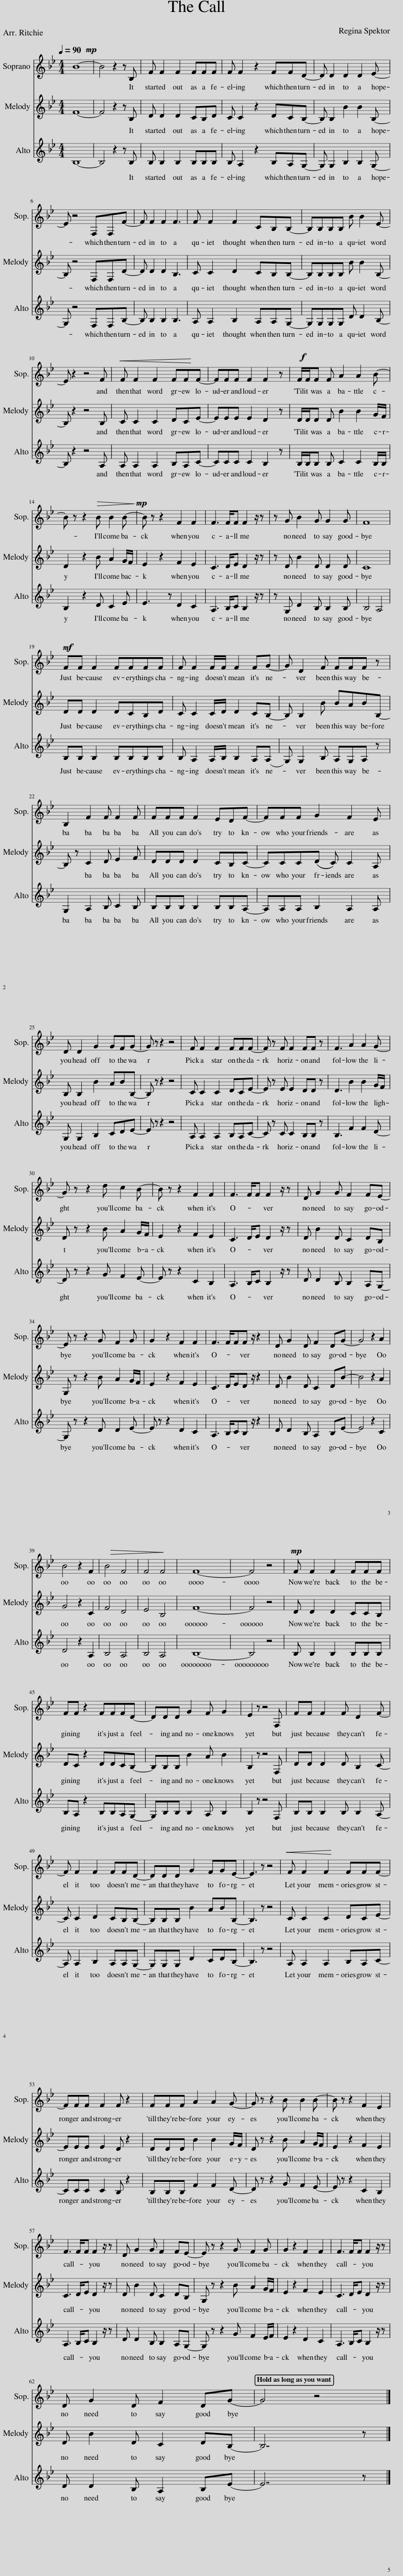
X:1
%%score 1 2 3
L:1/8
Q:1/4=90
M:4/4
I:linebreak $
K:Bb
V:1 treble
V:2 treble
V:3 treble
V:1
!mp! B8- | B4 z2 z B, | F F2 F2 FFF | F F2 z2 FFD- | D D2 D2 D2 E- |$ %5
 E z4 F,F,F- | F F2 F2 F3 | F F2 F2 CB,B,- | B,B,B,B, B B2 E- |$ E z2 z4 F | %10
 F!<(! F2 F2 FFF-!<)! | FFF F2 F2 z |!f! F/F/F F A2 A2 B- |$ B z z2 B!>(! B2 B-!>)! |!mp! B z z2 F2 F2 | %15
 F3 F/F F2 z/ z | z G B2 G G2 G | F8 |$!mf! FF F2 FFFF | F F2 F/F/ F2 FG- | %20
 G D2 F FFF z |$ B,2 F2 F F2 F | FFF F2 EDF- | FFF G2 F2 E |$ D D2 G2 GFG- | %25
 G z z2 z4 | F F2 F2 FFF- | F z F F2 FF z | F3 A2 A2 G- |$ G z z2 d c2 B- | %30
 B z z2 F2 F2 | F3 F/F F2 z/ z | D G2 G F2 FE- |$ E z z2 G F2 G | G2 z2 F2 F2 | %35
 F3 F/FF z/ z2 | D G2 D F2 DG- | G4 z2 A2 |$ B4 z2 F2 | B4!>(! F4!>)! | %40
 F4 F4 | F8- | F4 z4 |!mp! F F2 F2 FFF |$ FF z2 FFFD- | %45
 DDD G2 F G2 | E2 z z4 F, | FF F2 F D2 F- |$ F F2 F2 FFD- | DDD G2 FGE- | %50
 E3 z z4 | F!<(! F2 F2 FFF-!<)! |$ FFF F2 F z2 | FFF A2 A2 G- | G z z2 B B2 B- | %55
 B z z2 F2 E2 |$ F3 F/F F2 z/ z | D G2 G F2 FE- | E z z2 G F2 G | G2 z2 F2 F2 | %60
 F3 F/F F2 z/ z |$ D G2 D F2 DG- | G4 z4 |] %63
V:2
 F8- | F4 z2 z B, | D D2 D2 CB,D | C C2 z2 DCB,- | B, B,2 B2 B2 B,- |$ %5
 B, z4 F,F,D- | D D2 D2 B,3 | C C2 D2 CB,B,- | B,B,B,B, B B2 B,- |$ B, z2 z4 B, | %10
 C C2 C2 DCE- | EEE E2 D2 z | D/D/D D B2 B2 G/F/ |$ D2 z2 B A2 G/F/ | E2 z2 F2 E2 | %15
 C3 D/E D2 z/ z | z D B2 D D2 D | C8 |$ DD D2 DCB,D | C C2 C/D/ D2 CB,- | %20
 B, B,2 B BABB,- |$ B, z C2 D E2 F | DDD D2 CB,C- | CCC((D C)) C2 A, |$ B, B,2 B2 ABB,- | %25
 B, z z2 z4 | C C2 C2 DCE- | E z E E2 DD z | D3 B2 B2 G/F/ |$ D z z2 B A2 G/F/ | %30
 E2 z2 F2 E2 | C3 D/E D2 z/ z | D B2 D C2 DB, |$ G, z z2 B A2 G/F/ | E2 z2 F2 E2 | %35
 C3 D/ED z/ z2 | D B2 D C2 DB- | B4 z2 A2 |$ G4 z2 C2 | F4 D4 | %40
 E4 B,4 | F8- | F4 z4 | D D2 D2 CCB, |$ DC z2 DDCB,- | %45
 B,B,B, B2 A B2 | B,2 z z4 F, | DD D2 D B,2 C- |$ C C2 D2 CB,B,- | B,B,B, B2 ABB,- | %50
 B,3 z z4 | C C2 C2 DCE- |$ EEE E2 D z2 | DDD B2 B2 G/F/ | D z z2 B A2 G/F/ | %55
 E2 z2 F2 E2 |$ C3 D/E D2 z/ z | D B2 D C2 DB, | G, z z2 B A2 G/F/ | E2 z2 F2 E2 | %60
 C3 D/E D2 z/ z |$ D B2 D C2 DB,- | B,7 z |] %63
V:3
 B,8- | B,4 z2 z B, | B, B,2 B,2 B,B,B, | B, A,2 z2 B,A,G,- | G, G,2 B,2 B,2 G,- |$ %5
 G, z4 F,F,B,- | B, B,2 B,2 B,3 | A, A,2 B,2 A,A,G,- | G,G,G,G, D D2 B,- |$ B, z2 z4 A, | %10
 A, A,2 A,2 B,A,C- | CCC C2 B,2 z | B,/B,/B, B, C2 C2 B,/B,/ |$ B,2 z2 D C2 E | E3 z D2 C2 | %15
 A,3 B,/C B,2 z/ z | z G, D2 B, B,2 B, | B,4 A,4 |$ B,B, B,2 B,B,B,B, | B, A,2 A,/B,/ B,2 A,A, | %20
 (G, G,2) B, A,G,A, z |$ G,2 A,2 B, C2 B, | B,B,B, B,2 B,B,A,- | A,A,A, B,2 A,2 A, |$ G, G,2 B,2 CDE- | %25
 E z z2 z4 | A, A,2 A,2 B,A,C- | C z C C2 B,B, z | B,3 F2 F2 D- |$ D z z2 G F2 E- | %30
 E z z2 C2 B,2 | A,3 B,/C B,2 z/ z | D D2 B, B,2 A,G,- |$ G, z z2 D D2 E- | E z z2 D2 C2 | %35
 A,3 B,/CB, z/ z2 | D D2 B, A,2 B,E- | E4 z2 C2 |$ D4 z2 A,2 | B,4 A,4 | %40
 B,4 A,4 | B,8- | B,4 z4 | B, B,2 B,2 B,B,B, |$ B,A, z2 B,B,A,G,- | %45
 G,B,B, B,2 A, B,2 | B,2 z z4 F, | B,B, B,2 B, B,2 A,- |$ A, A,2 B,2 A,A,G,- | G,G,G, D2 CDB,- | %50
 B,3 z z4 | A, A,2 A,2 B,A,C- |$ CCC C2 B, z2 | B,B,B, F2 F2 D- | D z z2 G F2 E- | %55
 E z z2 C2 B,2 |$ A,3 B,/C B,2 z/ z | D D2 B, B,2 A,G,- | G, z z2 G F2 E/F/ | E2 z2 D2 C2 | %60
 A,3 B,/C B,2 z/ z |$ D D2 B, A,2 B,E- | E7 z |] %63
